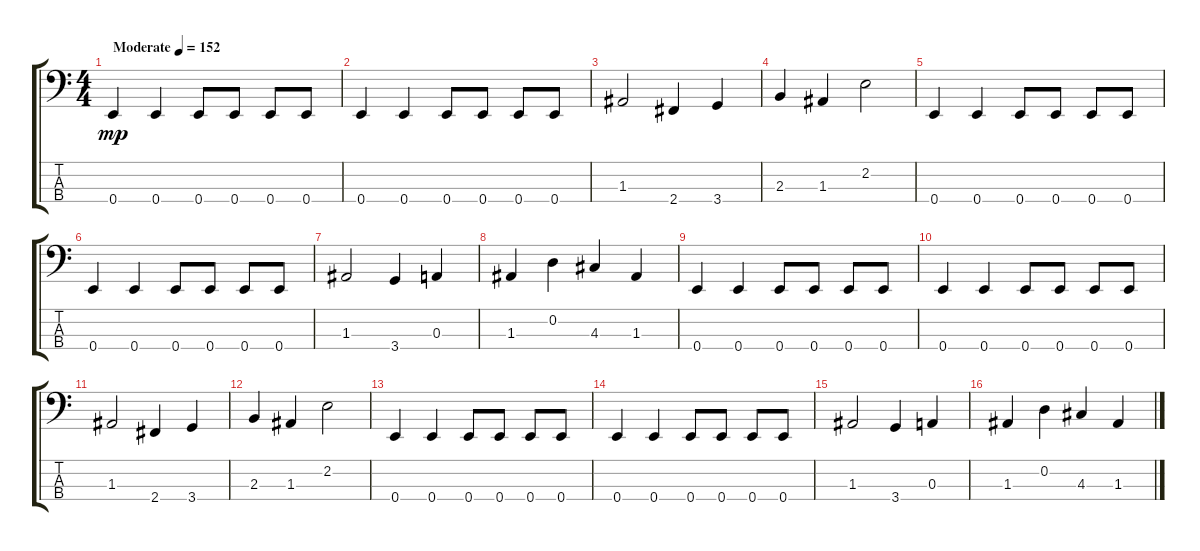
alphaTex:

\track "" {instrument electricbasspick}
\staff {score tabs}
\tuning (G2 D2 A1 E1) {hide}
\ts (4 4)
\tempo (152 "Moderate")
\clef f4
\ks c
0.4.4{dy mp instrument electricbasspick} 0.4.4 0.4.8 0.4.8 0.4.8 0.4.8 |
0.4.4 0.4.4 0.4.8 0.4.8 0.4.8 0.4.8 |
1.3.2 2.4.4 3.4.4 |
2.3.4 1.3.4 2.2.2 |
0.4.4 0.4.4 0.4.8 0.4.8 0.4.8 0.4.8 |
0.4.4 0.4.4 0.4.8 0.4.8 0.4.8 0.4.8 |
1.3.2 3.4.4 0.3.4 |
1.3.4 0.2.4 4.3.4 1.3.4 |
0.4.4 0.4.4 0.4.8 0.4.8 0.4.8 0.4.8 |
0.4.4 0.4.4 0.4.8 0.4.8 0.4.8 0.4.8 |
1.3.2 2.4.4 3.4.4 |
2.3.4 1.3.4 2.2.2 |
0.4.4 0.4.4 0.4.8 0.4.8 0.4.8 0.4.8 |
0.4.4 0.4.4 0.4.8 0.4.8 0.4.8 0.4.8 |
1.3.2 3.4.4 0.3.4 |
1.3.4 0.2.4 4.3.4 1.3.4
